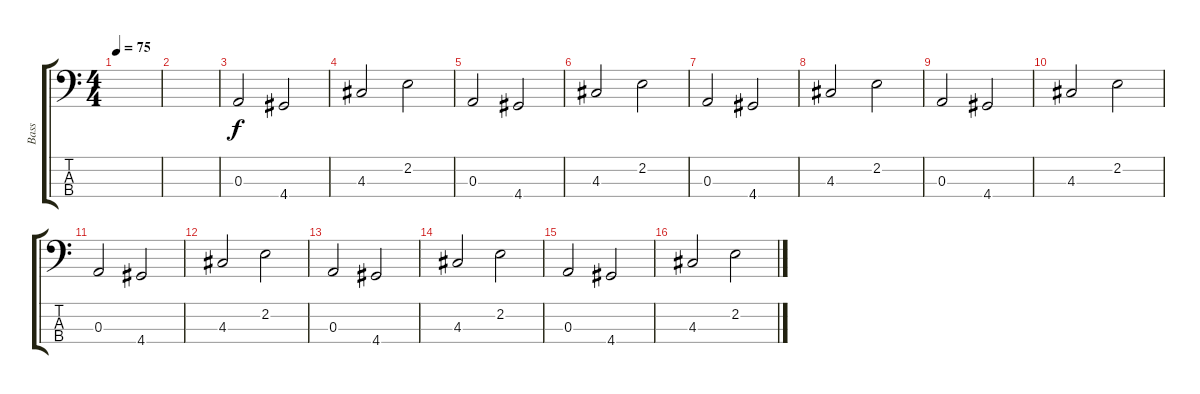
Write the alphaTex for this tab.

\track ("Bass" "Bass") {instrument electricbassfinger}
\staff {score tabs}
\tuning (G2 D2 A1 E1) {hide}
\ts (4 4)
\tempo 75
\clef f4
\ks c
|
|
0.3.2 4.4.2 |
4.3.2 2.2.2 |
0.3.2 4.4.2 |
4.3.2 2.2.2 |
0.3.2 4.4.2 |
4.3.2 2.2.2 |
0.3.2 4.4.2 |
4.3.2 2.2.2 |
0.3.2 4.4.2 |
4.3.2 2.2.2 |
0.3.2 4.4.2 |
4.3.2 2.2.2 |
0.3.2 4.4.2 |
4.3.2 2.2.2
